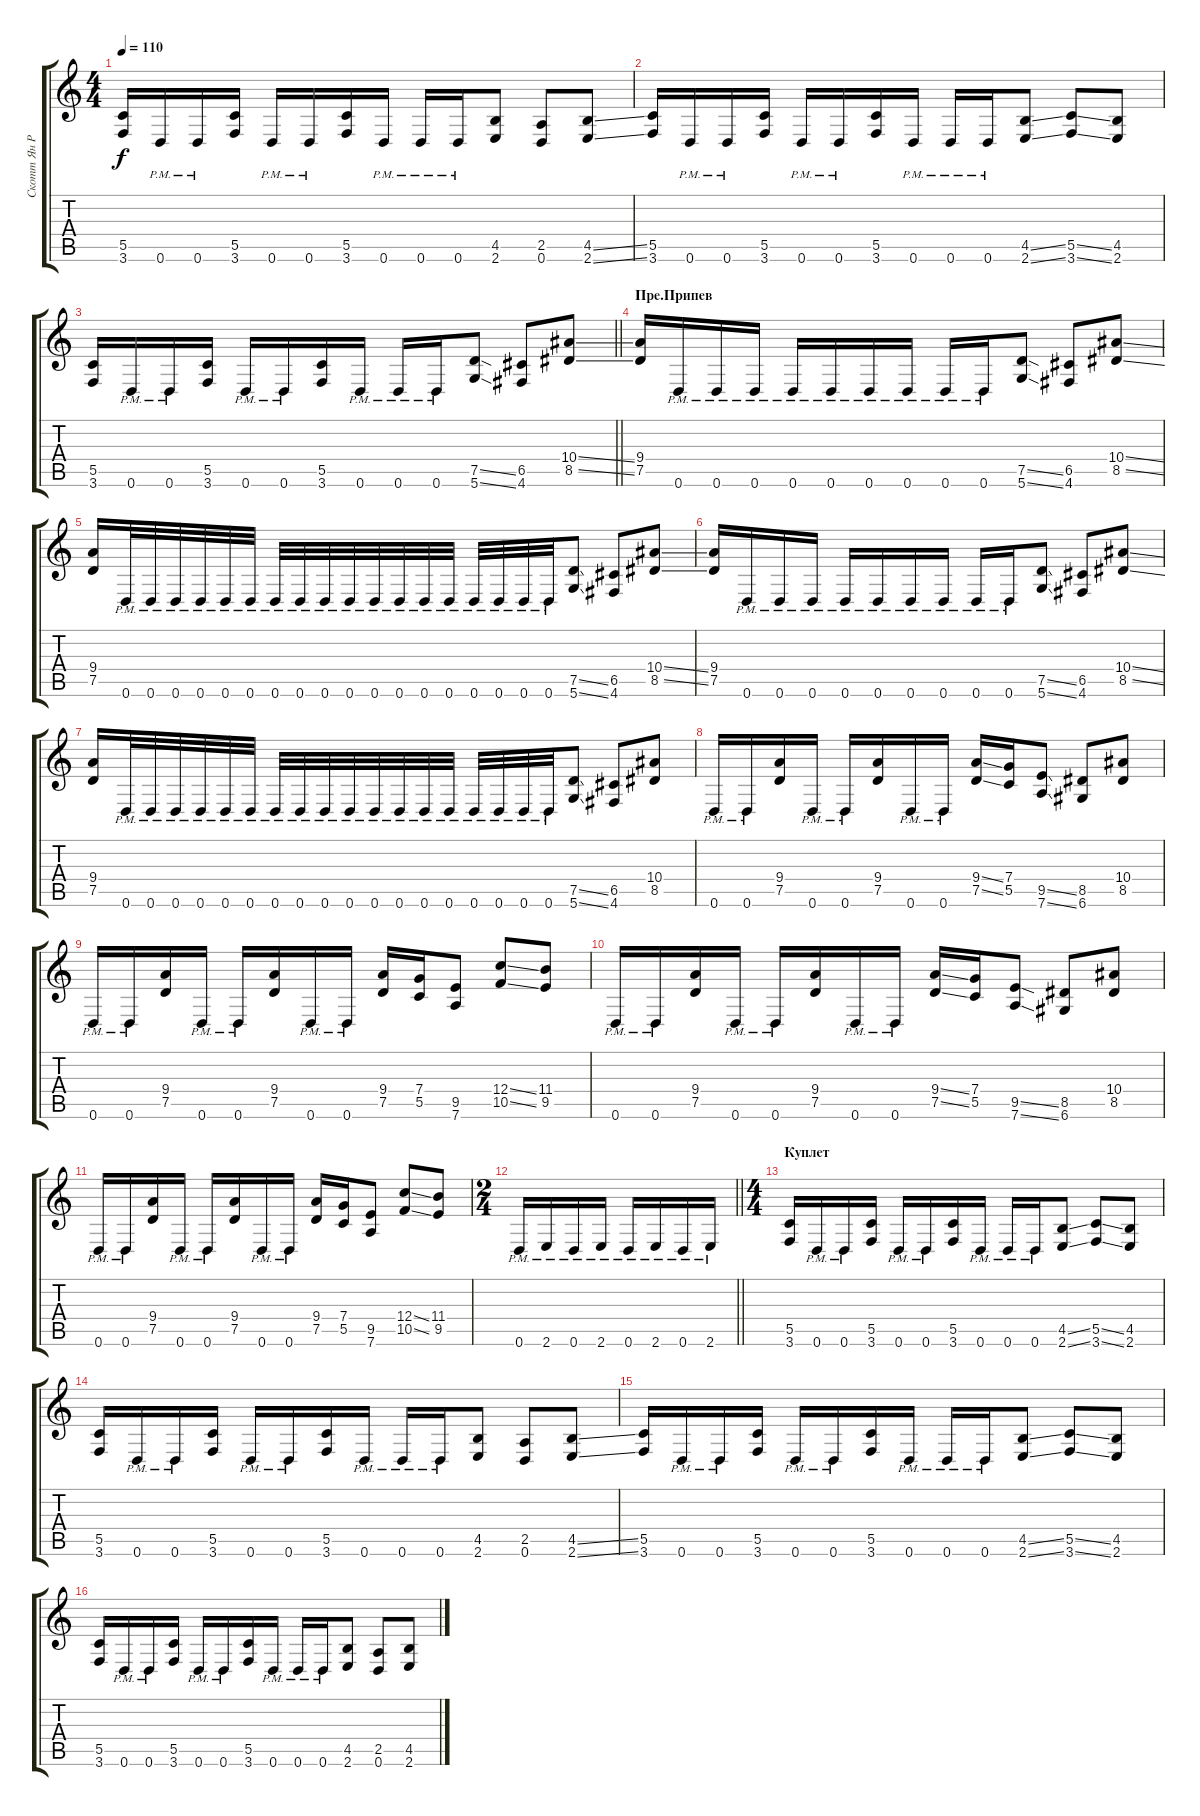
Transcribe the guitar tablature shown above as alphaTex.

\track ("Скотт Ян Розенфелд" "Скотт Ян Р") {instrument distortionguitar}
\staff {score tabs}
\tuning (D4 A3 F3 C3 G2 D2) {hide}
\ts (4 4)
\tempo 110
\clef g2
\ks c
(5.5 3.6).16{dy f} 0.6{pm}.16 0.6{pm}.16 (5.5 3.6).16 0.6{pm}.16 0.6{pm}.16 (5.5 3.6).16 0.6{pm}.16 0.6{pm}.16 0.6{pm}.16 (4.5 2.6).8 (2.5 0.6).8 (4.5{ss} 2.6{ss}).8 |
(5.5 3.6).16 0.6{pm}.16 0.6{pm}.16 (5.5 3.6).16 0.6{pm}.16 0.6{pm}.16 (5.5 3.6).16 0.6{pm}.16 0.6{pm}.16 0.6{pm}.16 (4.5{ss} 2.6{ss}).8 (5.5{ss} 3.6{ss}).8 (4.5 2.6).8 |
\barLineRight lightlight
(5.5 3.6).16 0.6{pm}.16 0.6{pm}.16 (5.5 3.6).16 0.6{pm}.16 0.6{pm}.16 (5.5 3.6).16 0.6{pm}.16 0.6{pm}.16 0.6{pm}.16 (7.5{ss} 5.6{ss}).8 (6.5 4.6).8 (10.4{ss} 8.5{ss}).8 |
\section ("" "Пре.Припев")
(9.4 7.5).16 0.6{pm}.16 0.6{pm}.16 0.6{pm}.16 0.6{pm}.16 0.6{pm}.16 0.6{pm}.16 0.6{pm}.16 0.6{pm}.16 0.6{pm}.16 (7.5{ss} 5.6{ss}).8 (6.5 4.6).8 (10.4{ss} 8.5{ss}).8 |
(9.4 7.5).16 0.6{pm}.32 0.6{pm}.32 0.6{pm}.32 0.6{pm}.32 0.6{pm}.32 0.6{pm}.32 0.6{pm}.32 0.6{pm}.32 0.6{pm}.32 0.6{pm}.32 0.6{pm}.32 0.6{pm}.32 0.6{pm}.32 0.6{pm}.32 0.6{pm}.32 0.6{pm}.32 0.6{pm}.32 0.6{pm}.32 (7.5{ss} 5.6{ss}).8 (6.5 4.6).8 (10.4{ss} 8.5{ss}).8 |
(9.4 7.5).16 0.6{pm}.16 0.6{pm}.16 0.6{pm}.16 0.6{pm}.16 0.6{pm}.16 0.6{pm}.16 0.6{pm}.16 0.6{pm}.16 0.6{pm}.16 (7.5{ss} 5.6{ss}).8 (6.5 4.6).8 (10.4{ss} 8.5{ss}).8 |
(9.4 7.5).16 0.6{pm}.32 0.6{pm}.32 0.6{pm}.32 0.6{pm}.32 0.6{pm}.32 0.6{pm}.32 0.6{pm}.32 0.6{pm}.32 0.6{pm}.32 0.6{pm}.32 0.6{pm}.32 0.6{pm}.32 0.6{pm}.32 0.6{pm}.32 0.6{pm}.32 0.6{pm}.32 0.6{pm}.32 0.6{pm}.32 (7.5{ss} 5.6{ss}).8 (6.5 4.6).8 (10.4 8.5).8 |
0.6{pm}.16 0.6{pm}.16 (9.4 7.5).16 0.6{pm}.16 0.6{pm}.16 (9.4 7.5).16 0.6{pm}.16 0.6{pm}.16 (9.4{ss} 7.5{ss}).16 (7.4 5.5).16 (9.5{ss} 7.6{ss}).8 (8.5 6.6).8 (10.4 8.5).8 |
0.6{pm}.16 0.6{pm}.16 (9.4 7.5).16 0.6{pm}.16 0.6{pm}.16 (9.4 7.5).16 0.6{pm}.16 0.6{pm}.16 (9.4 7.5).16 (7.4 5.5).16 (9.5 7.6).8 (12.4{ss} 10.5{ss}).8 (11.4 9.5).8 |
0.6{pm}.16 0.6{pm}.16 (9.4 7.5).16 0.6{pm}.16 0.6{pm}.16 (9.4 7.5).16 0.6{pm}.16 0.6{pm}.16 (9.4{ss} 7.5{ss}).16 (7.4 5.5).16 (9.5{ss} 7.6{ss}).8 (8.5 6.6).8 (10.4 8.5).8 |
0.6{pm}.16 0.6{pm}.16 (9.4 7.5).16 0.6{pm}.16 0.6{pm}.16 (9.4 7.5).16 0.6{pm}.16 0.6{pm}.16 (9.4 7.5).16 (7.4 5.5).16 (9.5 7.6).8 (12.4{ss} 10.5{ss}).8 (11.4 9.5).8 |
\ts (2 4)
\barLineRight lightlight
0.6{pm}.16 2.6{pm}.16 0.6{pm}.16 2.6{pm}.16 0.6{pm}.16 2.6{pm}.16 0.6{pm}.16 2.6{pm}.16 |
\ts (4 4)
\section ("" "Куплет")
(5.5 3.6).16 0.6{pm}.16 0.6{pm}.16 (5.5 3.6).16 0.6{pm}.16 0.6{pm}.16 (5.5 3.6).16 0.6{pm}.16 0.6{pm}.16 0.6{pm}.16 (4.5{ss} 2.6{ss}).8 (5.5{ss} 3.6{ss}).8 (4.5 2.6).8 |
(5.5 3.6).16 0.6{pm}.16 0.6{pm}.16 (5.5 3.6).16 0.6{pm}.16 0.6{pm}.16 (5.5 3.6).16 0.6{pm}.16 0.6{pm}.16 0.6{pm}.16 (4.5 2.6).8 (2.5 0.6).8 (4.5{ss} 2.6{ss}).8 |
(5.5 3.6).16 0.6{pm}.16 0.6{pm}.16 (5.5 3.6).16 0.6{pm}.16 0.6{pm}.16 (5.5 3.6).16 0.6{pm}.16 0.6{pm}.16 0.6{pm}.16 (4.5{ss} 2.6{ss}).8 (5.5{ss} 3.6{ss}).8 (4.5 2.6).8 |
(5.5 3.6).16 0.6{pm}.16 0.6{pm}.16 (5.5 3.6).16 0.6{pm}.16 0.6{pm}.16 (5.5 3.6).16 0.6{pm}.16 0.6{pm}.16 0.6{pm}.16 (4.5 2.6).8 (2.5 0.6).8 (4.5{ss} 2.6{ss}).8
